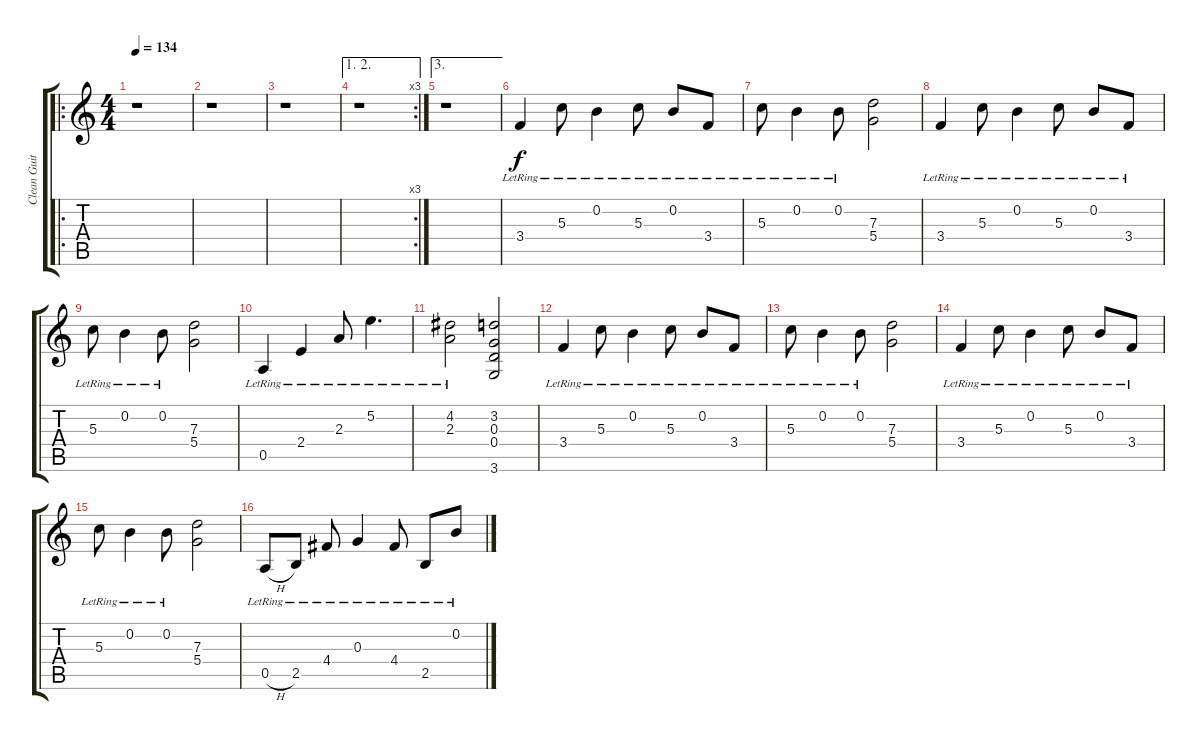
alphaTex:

\track ("Clean Guitar" "Clean Guit") {instrument electricguitarclean}
\staff {score tabs}
\tuning (E4 B3 G3 D3 A2 E2) {hide}
\ro
\ts (4 4)
\tempo 134
\clef g2
\ks c
r.1{dy f} |
r.1 |
r.1 |
\ae (1 2)
\rc 3
r.1 |
\ae 3
r.1 |
3.4{lr}.4 5.3{lr}.8 0.2{lr}.4 5.3{lr}.8 0.2{lr}.8 3.4{lr}.8 |
5.3{lr}.8 0.2{lr}.4 0.2{lr}.8 (7.3 5.4).2 |
3.4{lr}.4 5.3{lr}.8 0.2{lr}.4 5.3{lr}.8 0.2{lr}.8 3.4{lr}.8 |
5.3{lr}.8 0.2{lr}.4 0.2{lr}.8 (7.3 5.4).2 |
0.5{lr}.4 2.4{lr}.4 2.3{lr}.8 5.2{lr}.4{d} |
(4.2{lr} 2.3{lr}).2 (3.2 0.3 0.4 3.6).2 |
3.4{lr}.4 5.3{lr}.8 0.2{lr}.4 5.3{lr}.8 0.2{lr}.8 3.4{lr}.8 |
5.3{lr}.8 0.2{lr}.4 0.2{lr}.8 (7.3 5.4).2 |
3.4{lr}.4 5.3{lr}.8 0.2{lr}.4 5.3{lr}.8 0.2{lr}.8 3.4{lr}.8 |
5.3{lr}.8 0.2{lr}.4 0.2{lr}.8 (7.3 5.4).2 |
0.5{h lr}.8 2.5{lr}.8 4.4{lr}.8 0.3{lr}.4 4.4{lr}.8 2.5{lr}.8 0.2{lr}.8
